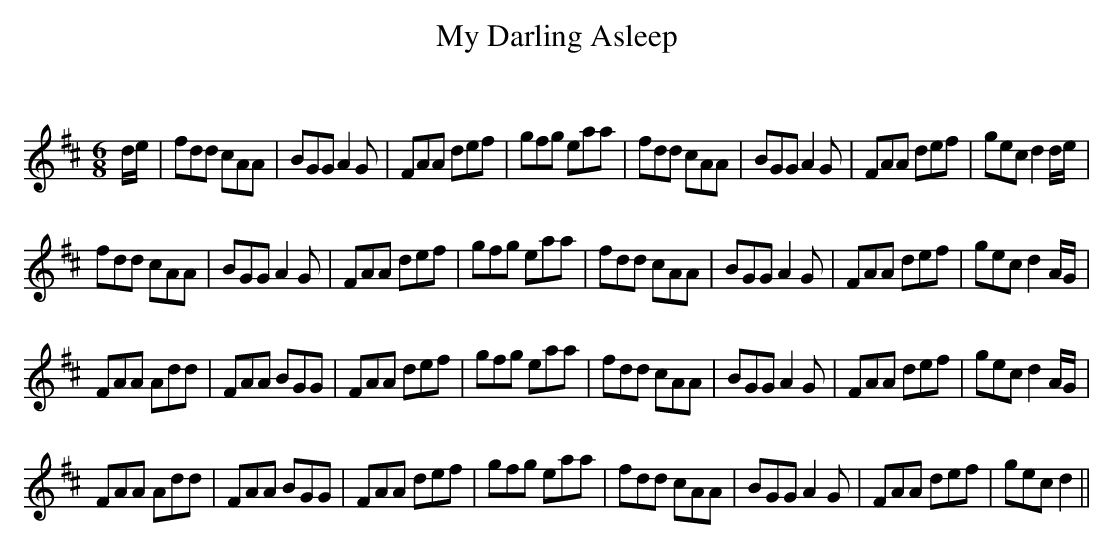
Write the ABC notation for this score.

X:1
T: My Darling Asleep
C:
Q:180
K:D
M:6/8
L:1/16
de|f2d2d2 c2A2A2|B2G2G2 A4G2|F2A2A2 d2e2f2|g2f2g2 e2a2a2|f2d2d2 c2A2A2|B2G2G2 A4G2|F2A2A2 d2e2f2|g2e2c2 d4de|
f2d2d2 c2A2A2|B2G2G2 A4G2|F2A2A2 d2e2f2|g2f2g2 e2a2a2|f2d2d2 c2A2A2|B2G2G2 A4G2|F2A2A2 d2e2f2|g2e2c2 d4AG|
F2A2A2 A2d2d2|F2A2A2 B2G2G2|F2A2A2 d2e2f2|g2f2g2 e2a2a2|f2d2d2 c2A2A2|B2G2G2 A4G2|F2A2A2 d2e2f2|g2e2c2 d4AG|
F2A2A2 A2d2d2|F2A2A2 B2G2G2|F2A2A2 d2e2f2|g2f2g2 e2a2a2|f2d2d2 c2A2A2|B2G2G2 A4G2|F2A2A2 d2e2f2|g2e2c2 d4||
